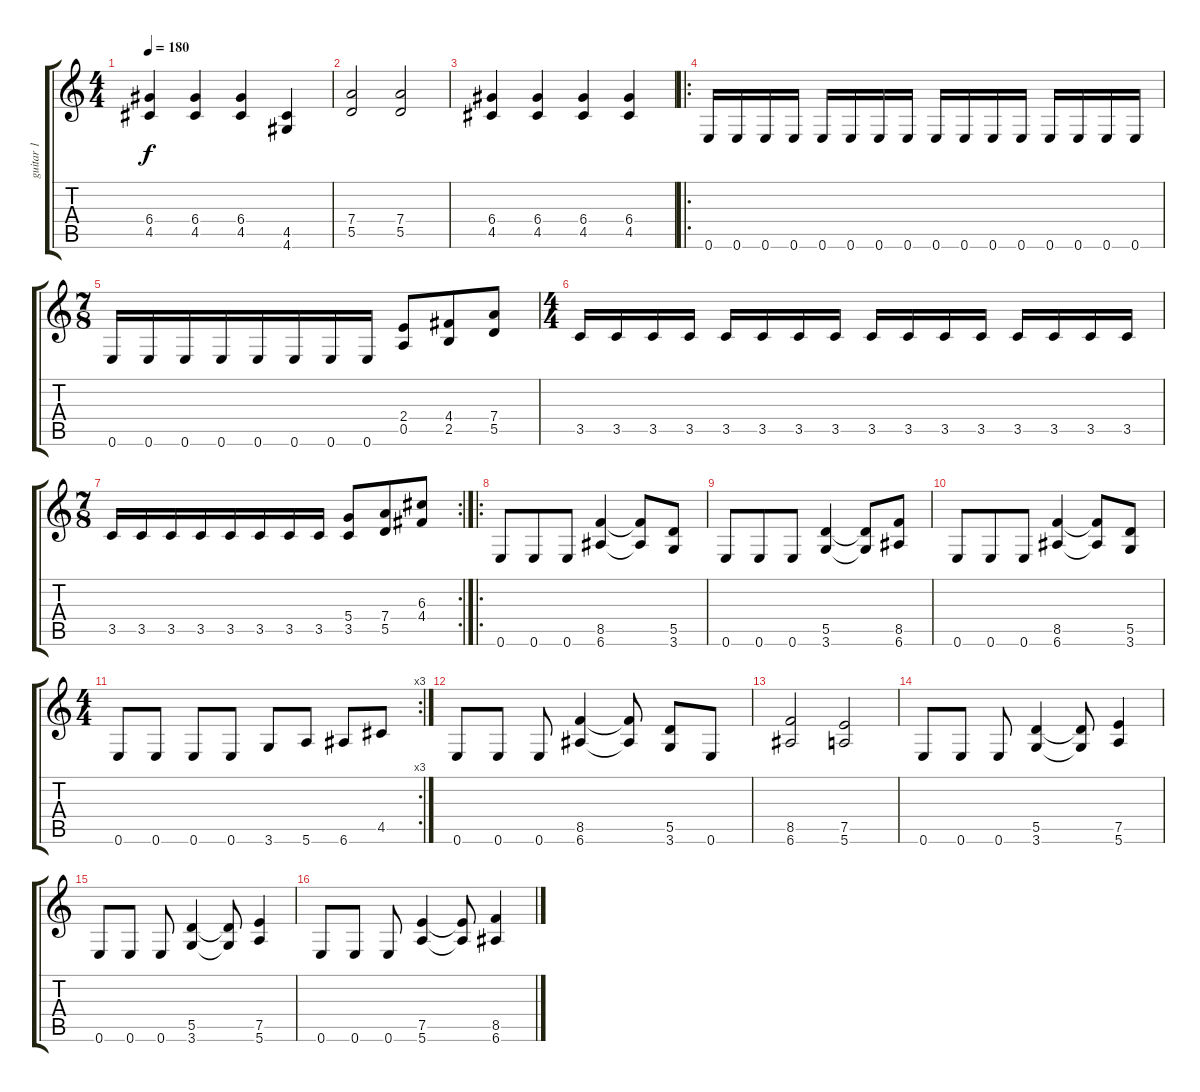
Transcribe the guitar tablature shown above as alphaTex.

\track ("guitar 1" "guitar 1") {instrument distortionguitar}
\staff {score tabs}
\tuning (E4 B3 G3 D3 A2 E2) {hide}
\ts (4 4)
\tempo 180
\clef g2
\ks c
(6.4 4.5).4{dy f} (6.4 4.5).4 (6.4 4.5).4 (4.5 4.6).4 |
(7.4 5.5).2 (7.4 5.5).2 |
(6.4 4.5).4 (6.4 4.5).4 (6.4 4.5).4 (6.4 4.5).4 |
\ro
0.6.16 0.6.16 0.6.16 0.6.16 0.6.16 0.6.16 0.6.16 0.6.16 0.6.16 0.6.16 0.6.16 0.6.16 0.6.16 0.6.16 0.6.16 0.6.16 |
\ts (7 8)
0.6.16 0.6.16 0.6.16 0.6.16 0.6.16 0.6.16 0.6.16 0.6.16 (2.4 0.5).8 (4.4 2.5).8 (7.4 5.5).8 |
\ts (4 4)
3.5.16 3.5.16 3.5.16 3.5.16 3.5.16 3.5.16 3.5.16 3.5.16 3.5.16 3.5.16 3.5.16 3.5.16 3.5.16 3.5.16 3.5.16 3.5.16 |
\rc 2
\ts (7 8)
3.5.16 3.5.16 3.5.16 3.5.16 3.5.16 3.5.16 3.5.16 3.5.16 (5.4 3.5).8 (7.4 5.5).8 (6.3 4.4).8 |
\ro
0.6.8 0.6.8 0.6.8 (8.5 6.6).4 (8.5{t} 6.6{t}).8 (5.5 3.6).8 |
0.6.8 0.6.8 0.6.8 (5.5 3.6).4 (5.5{t} 3.6{t}).8 (8.5 6.6).8 |
0.6.8 0.6.8 0.6.8 (8.5 6.6).4 (8.5{t} 6.6{t}).8 (5.5 3.6).8 |
\rc 3
\ts (4 4)
0.6.8 0.6.8 0.6.8 0.6.8 3.6.8 5.6.8 6.6.8 4.5.8 |
0.6.8 0.6.8 0.6.8 (8.5 6.6).4 (8.5{t} 6.6{t}).8 (5.5 3.6).8 0.6.8 |
(8.5 6.6).2 (7.5 5.6).2 |
0.6.8 0.6.8 0.6.8 (5.5 3.6).4 (5.5{t} 3.6{t}).8 (7.5 5.6).4 |
0.6.8 0.6.8 0.6.8 (5.5 3.6).4 (5.5{t} 3.6{t}).8 (7.5 5.6).4 |
0.6.8 0.6.8 0.6.8 (7.5 5.6).4 (7.5{t} 5.6{t}).8 (8.5 6.6).4
